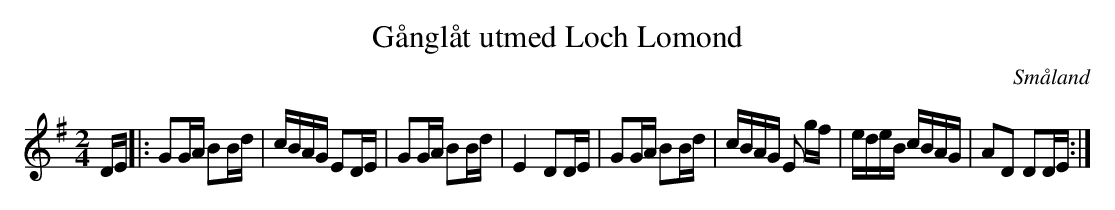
X:1
T:Gånglåt utmed Loch Lomond
O:Småland
M:2/4
L:1/8
K:G
D/2E/2|:GG/2A/2 BB/2d/2 | c/2B/2A/2G/2 ED/2E/2 | GG/2A/2 BB/2d/2 | E2 DD/2E/2 | GG/2A/2 BB/2d/2 | c/2B/2A/2G/2 E g/2f/2 | e/2d/2e/2B/2 c/2B/2A/2G/2 | AD DD/2E/2 :|
